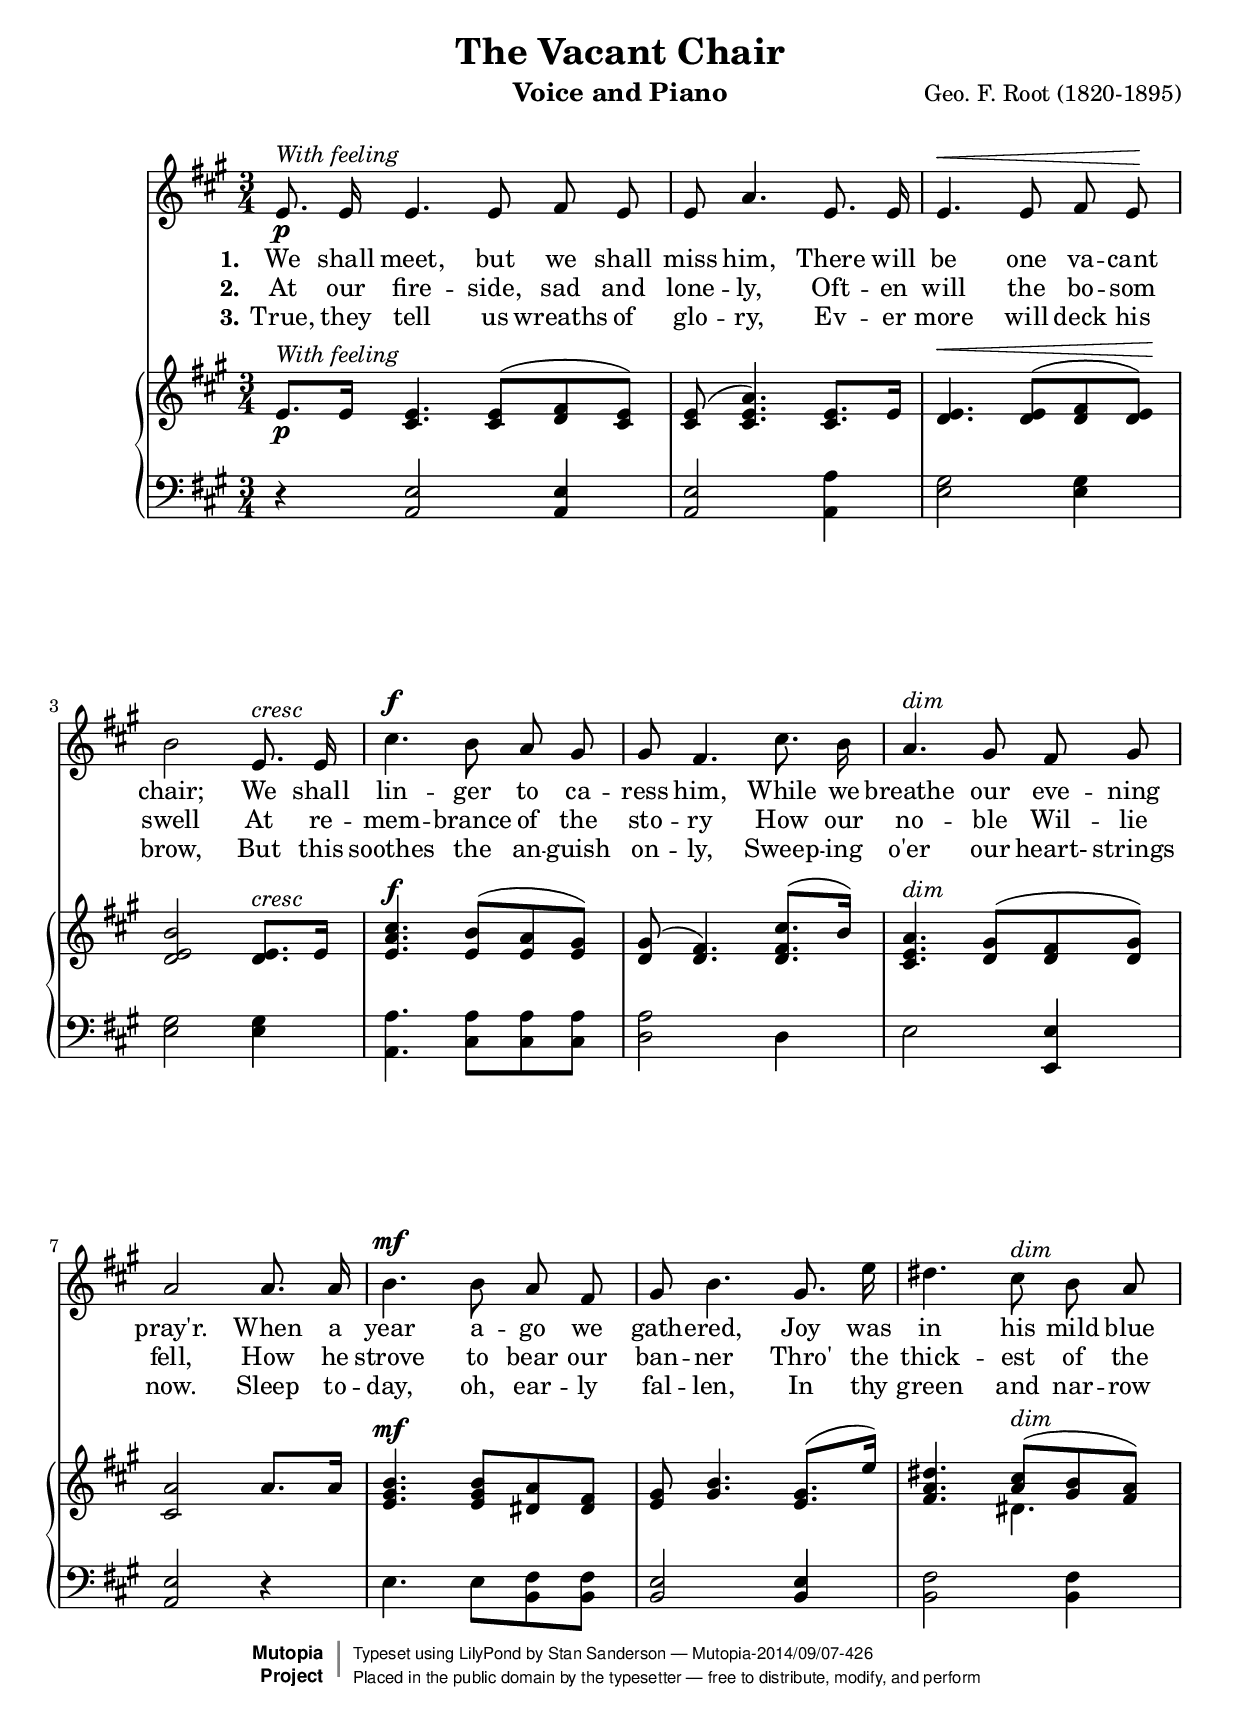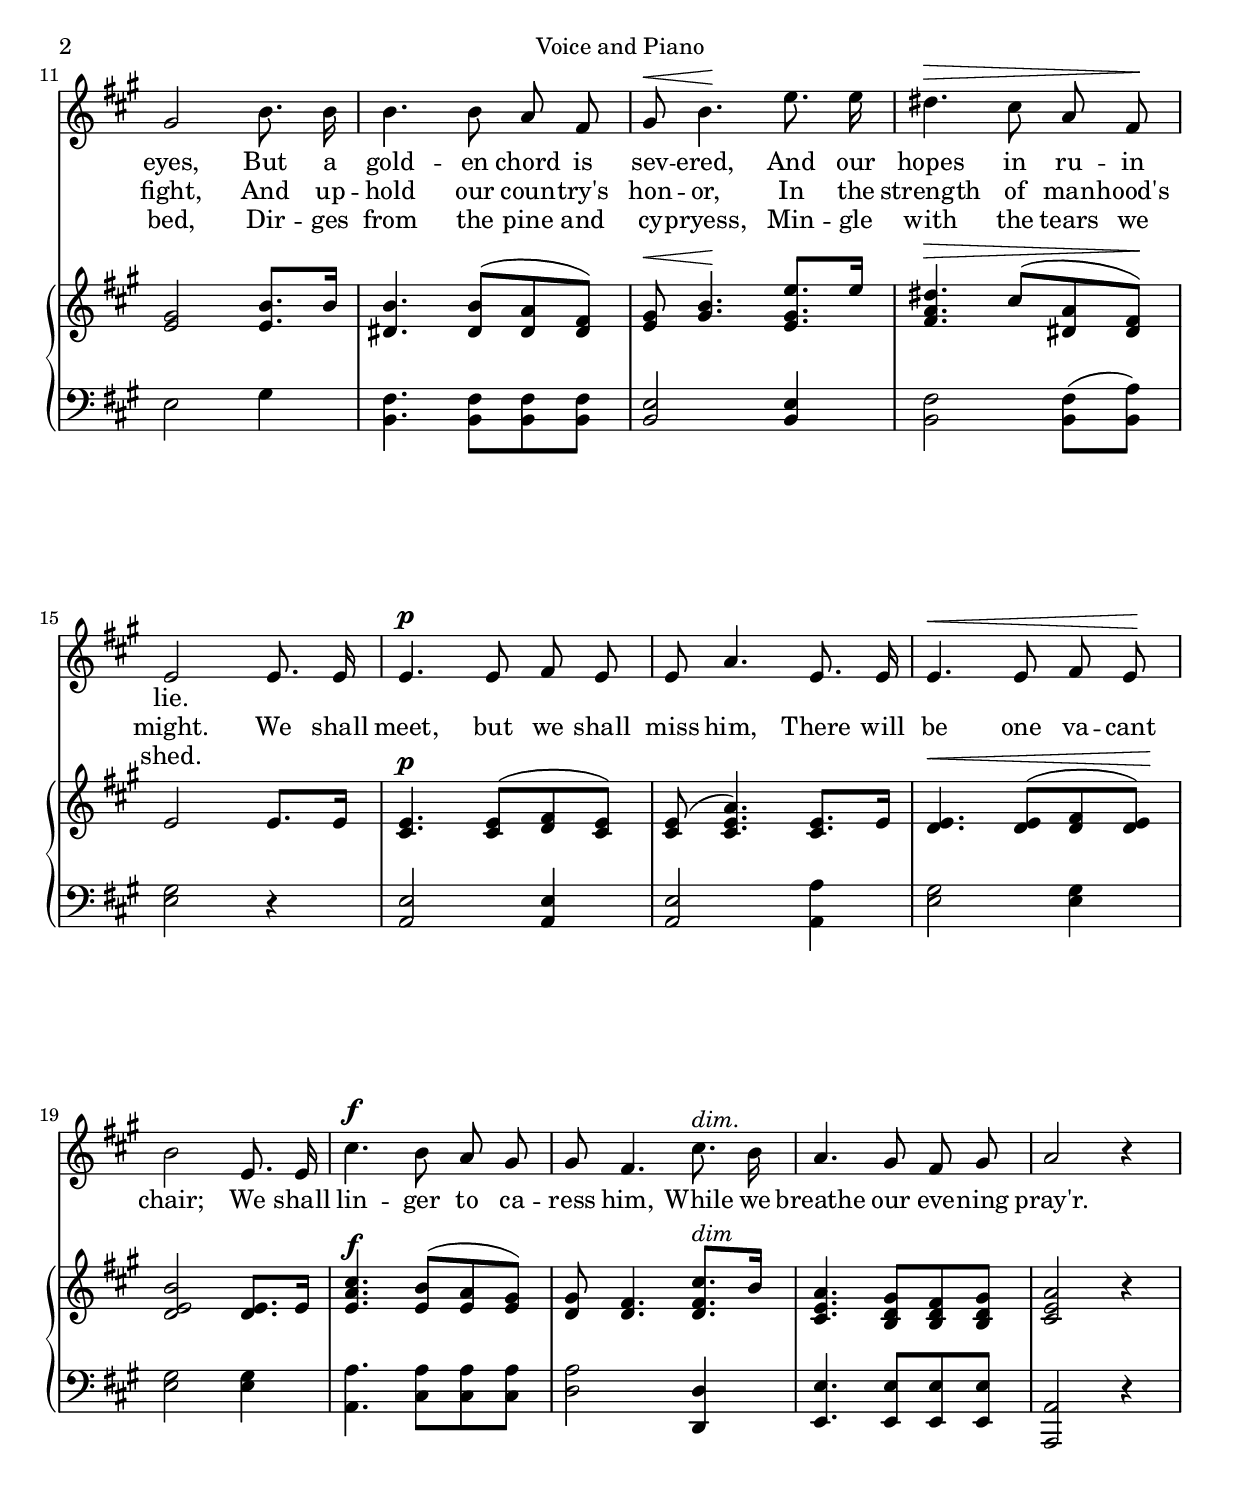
\include "english.ly"
\version "2.18.2"
%#(set-global-staff-size 17)

\header {
  title = "The Vacant Chair"
  composer = "Geo. F. Root (1820-1895)"
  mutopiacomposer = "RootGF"
  instrument = "Voice and Piano"
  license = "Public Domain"
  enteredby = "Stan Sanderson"
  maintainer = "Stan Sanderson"
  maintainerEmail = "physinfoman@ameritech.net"
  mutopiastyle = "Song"
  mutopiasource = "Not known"

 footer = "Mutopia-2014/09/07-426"
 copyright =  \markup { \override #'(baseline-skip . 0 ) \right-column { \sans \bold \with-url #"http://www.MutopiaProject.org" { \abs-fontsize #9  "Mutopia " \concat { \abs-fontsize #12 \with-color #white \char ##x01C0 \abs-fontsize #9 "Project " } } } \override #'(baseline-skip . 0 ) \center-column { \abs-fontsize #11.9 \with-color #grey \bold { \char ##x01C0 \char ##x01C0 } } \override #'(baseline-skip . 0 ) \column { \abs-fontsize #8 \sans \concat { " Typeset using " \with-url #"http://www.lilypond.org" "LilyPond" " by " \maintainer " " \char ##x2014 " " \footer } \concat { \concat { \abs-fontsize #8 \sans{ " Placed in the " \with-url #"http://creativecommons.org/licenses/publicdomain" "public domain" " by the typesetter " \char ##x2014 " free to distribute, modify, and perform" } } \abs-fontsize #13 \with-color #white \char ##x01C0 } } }
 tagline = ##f
}

\paper {
  % add space between composer/opus markup and first staff
  markup-system-spacing #'padding = #4
  % add a little space between composer and opus
  markup-markup-spacing #'padding = #1.2
  top-margin = 8\mm
  bottom-margin = 8\mm
}

melody =  \relative c'' {
	\key a\major \time 3/4 \partial 1
  e,8.\p^\markup { \italic "With feeling" } e16 e4. e8 fs e  e a4. e8. e16 |
  e4.^\< e8 fs e\! | b'2 e,8.^\markup { \italic cresc } e16 | cs'4.^\f b8 a gs |
  gs fs4. cs'8. b16 | a4.^\markup { \italic dim } gs8 fs gs | a2 a8. a16 |
  b4.^\mf b8 a fs | gs b4. gs8. e'16 | ds4. cs8^\markup { \italic dim } b a |
  gs2 b8. b16 | b4. b8 a fs | gs^\< b4.\! e8. e16 |
  ds4.^\> cs8 a fs\! | e2 e8. e16 |
  e4.^\p e8 fs e | e a4. e8. e16 |
  e4.^\< e8 fs e\! | b'2 e,8. e16 | cs'4.^\f b8 a gs |
  gs fs4. cs'8.^\markup { \italic dim. } b16 | a4. gs8 fs gs | a2 r4 |
}

textA = \lyricmode {
  We shall meet, but we shall miss him, There will be one va -- cant chair;
  We shall lin -- ger to ca -- ress him, While we breathe our eve -- ning pray'r.
  When a year a -- go we gath -- ered, Joy was in his mild blue eyes, But a gold -- en
  chord is sev -- ered, And our hopes in ru -- in lie.
}

textB = \lyricmode {
	At our fire -- side, sad and lone -- ly, Oft -- en will the bo -- som
	swell At re -- mem -- brance of the sto -- ry How our no -- ble Wil -- lie
	fell, How he strove to bear our ban -- ner Thro' the thick -- est of the
	fight, And up -- hold our coun -- try's hon -- or, In the strength
	of man -- hood's might. We shall meet, but we shall miss him,
	There will be one va -- cant chair; We shall lin -- ger to ca -- ress him,
	While we breathe our eve -- ning pray'r.
}

textC = \lyricmode {
	True, they tell us wreaths of glo -- ry, Ev -- er more will deck his brow,
	But this soothes the an -- guish on -- ly, Sweep -- ing o'er our heart-
	strings now. Sleep to -- day, oh, ear -- ly fal -- len, In thy green and
	nar -- row bed, Dir -- ges from the pine and cy -- pryess, Min -- gle with
	the tears we shed.
}

upper = \relative c'' {
	\key a\major \time 3/4 \partial 1
  e,8.\p^\markup { \italic "With feeling" } e16  <e cs>4. \slurUp <e cs>8[( <fs d> <e cs>])
   <e cs>8( <a e cs>4.) <e cs>8. e16 |
	<e d>4.^\< <e d>8[( <fs d> <e d>])\! <d e b'>2 <d e>8.^\markup { \italic cresc } e16
	<e a cs>4.^\f <e b'>8[( <e a> <e gs>]) | <d gs>( <d fs>4.) <d fs cs'>8.( b'16) |
	<cs, e a>4.^\markup { \italic dim } <d gs>8[( <d fs> <d gs>]) | <cs a'>2 a'8. a16 |
	<e gs b>4.^\mf <e gs b>8[ <ds a'> <ds fs>] | <e gs> <gs b>4. <e gs>8.( e'16) |
	<fs, a ds>4. << { \slurUp <a cs>8[(^\markup { \italic dim } <gs b> <fs a>]) } \\ { ds4. } >> | <e gs>2 <e b'>8. b'16 |
	<ds, b'>4. <ds b'>8[( <ds a'> <ds fs>]) | <e gs>8^\< <gs b>4.\! \stemUp <e gs e'>8. e'16 |
	<ds a fs>4.^\> cs8[( <a ds,> <fs ds>])\! | e2 e8. e16 |
	<e cs>4.^\p \slurUp <e cs>8[( <fs d> <e cs>]) | <e cs>8( <a e cs>4.) <e cs>8. e16 |
	<e d>4.^\< <e d>8[( <fs d> <e d>])\! <d e b'>2 <d e>8. e16
	<e a cs>4.^\f <e b'>8[( <e a> <e gs>]) | <d gs> <d fs>4. <d fs cs'>8.^\markup { \italic dim } b'16 |
	<cs, e a>4. <b d gs>8[ <b d fs> <b d gs>] | <cs e a>2 r4 |

}

lower = \relative c {
	\key a\major \time 3/4 \partial 1
  r4  <a e'>2 <a e'>4 | <a e'>2 <a a'>4 | <e' gs>2 <e gs>4
  <e gs>2 <e gs>4 | <a, a'>4. <cs a'>8 <cs a'> <cs a'> | <d a'>2 d4 |
  e2 <e e,>4 | <e a,>2 r4 | e4. e8[ <fs b,> <fs b,>] | <e b>2 <e b>4 |
  <fs b,>2 <fs b,>4 | e2 gs4 | <fs b,>4. <fs b,>8 <fs b,> <fs b,> |
  <e b>2 <e b>4 | <fs b,>2 <fs b,>8( <a b,>) | <gs e>2 r4 |
  <a, e'>2 <a e'>4 | <a e'>2 <a a'>4 | <e' gs>2 <e gs>4
  <e gs>2 <e gs>4 | <a, a'>4. <cs a'>8 <cs a'> <cs a'> | <d a'>2 <d d,>4 |
  <e e,>4. <e e,>8 <e e,> <e e,> | <a, a,>2 r4
}

\score {
  <<
      \context Voice = "mel" {
	  \autoBeamOff
	  \melody
      }

		\lyricsto mel  \new Lyrics  { \set stanza = "1." \textA }
		\lyricsto mel  \new Lyrics  { \set stanza = "2." \textB }
		\lyricsto mel  \new Lyrics  { \set stanza = "3." \textC }

      \context PianoStaff <<
	  \context Staff = "upper" \upper
	  \context Staff = "lower" <<
	      \clef bass
	      \lower
	  >>
      >>
  >>
  \layout {
      \context { \Staff \RemoveEmptyStaves }
  }
  \midi { }
}
